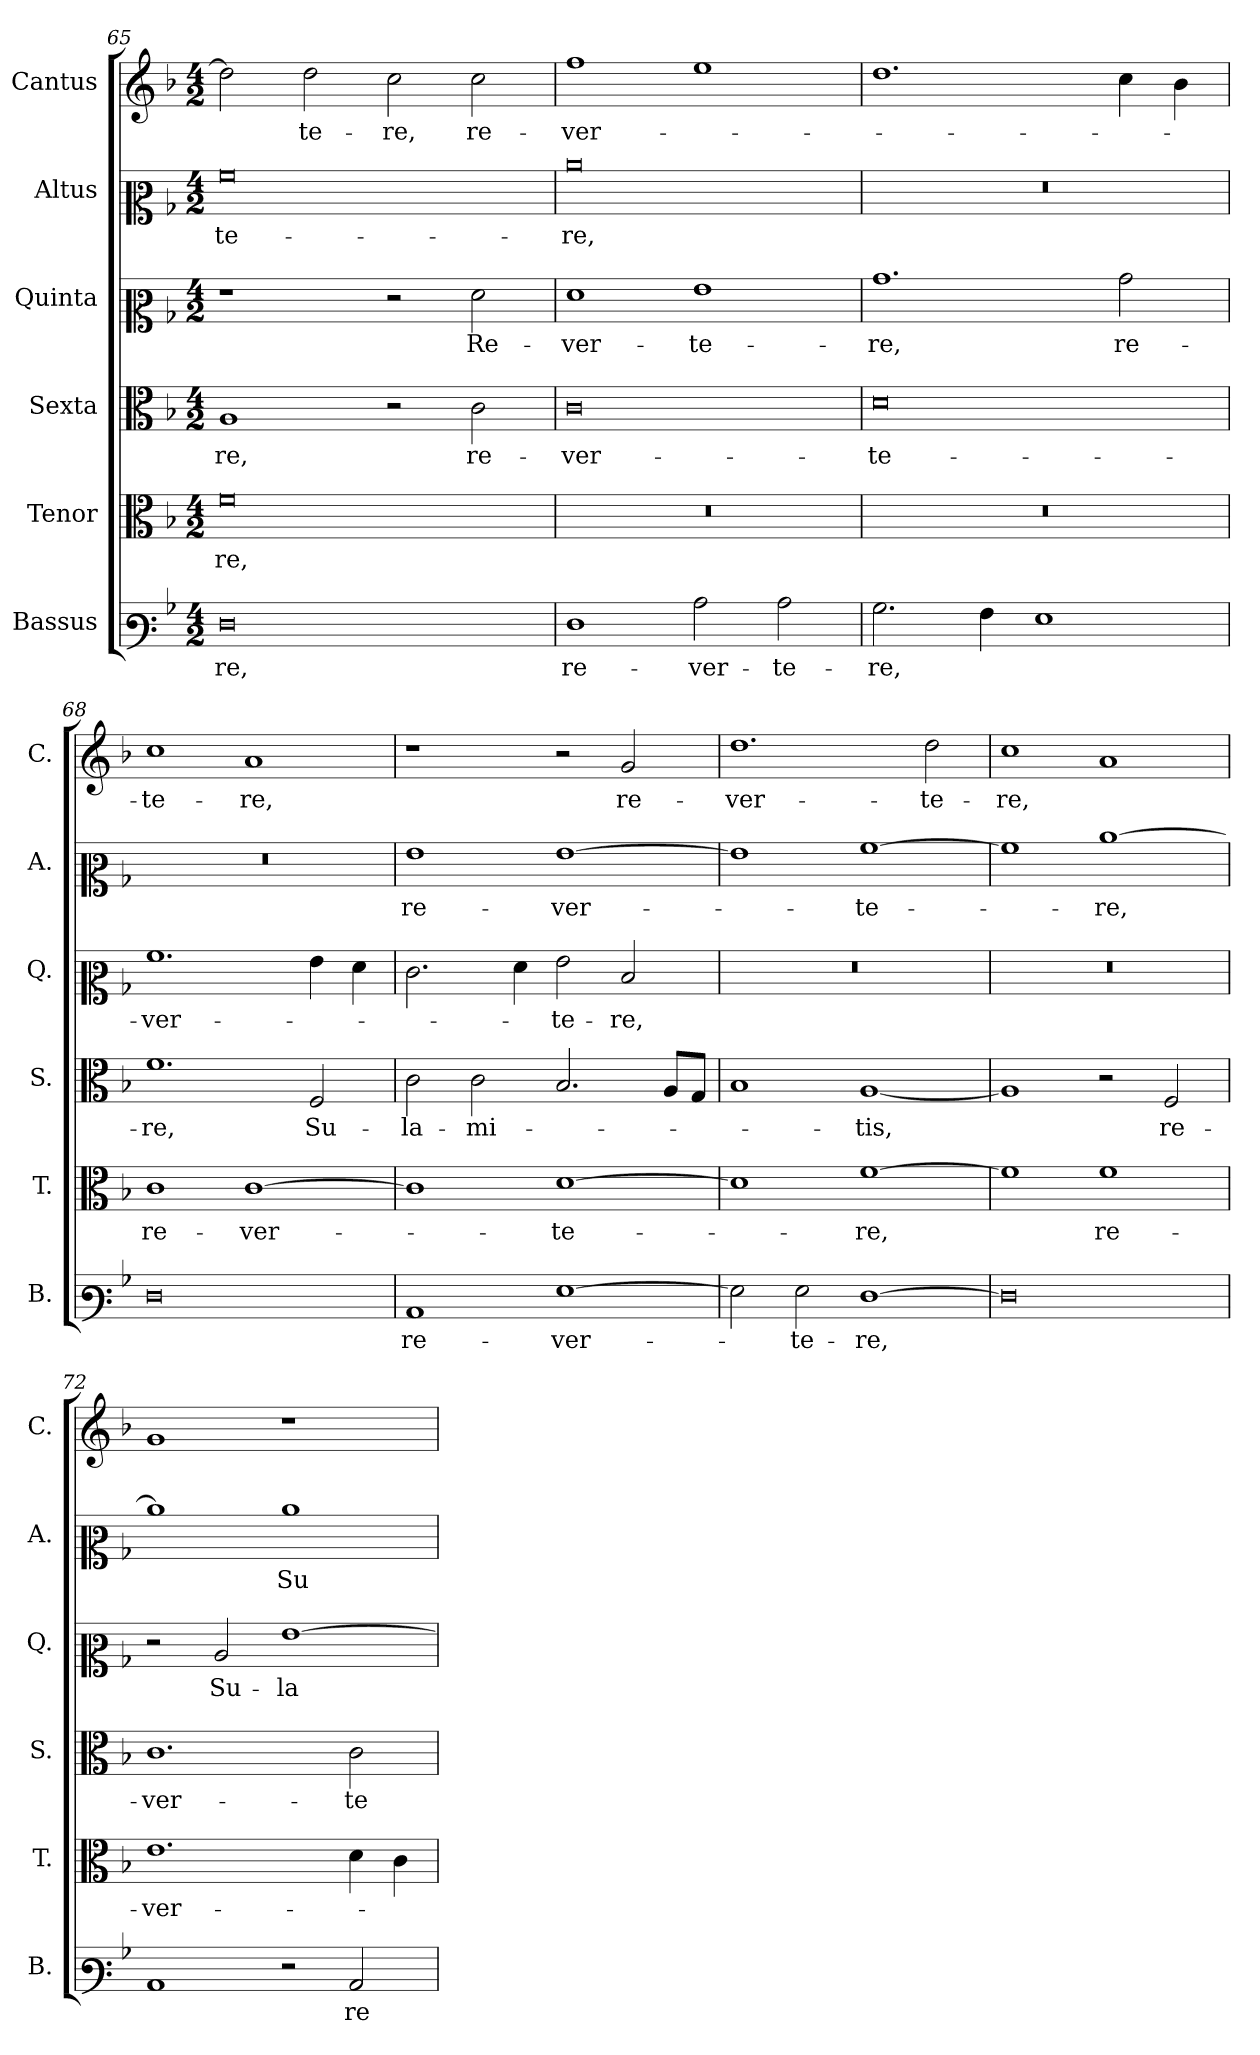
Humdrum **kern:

**kern	**text	**kern	**text	**kern	**text	**kern	**text	**kern	**text	**kern	**text
*part6	*part6	*part5	*part5	*part4	*part4	*part3	*part3	*part2	*part2	*part1	*part1
*staff6	*staff6	*staff5	*staff5	*staff4	*staff4	*staff3	*staff3	*staff2	*staff2	*staff1	*staff1
*I"Bassus	*	*I"Tenor	*	*I"Sexta	*	*I"Quinta	*	*I"Altus	*	*I"Cantus	*
*I'B.	*	*I'T.	*	*I'S.	*	*I'Q.	*	*I'A.	*	*I'C.	*
*clefF3	*	*clefC3	*	*clefC3	*	*clefC2	*	*clefC2	*	*clefG2	*
*k[b-]	*	*k[b-]	*	*k[b-]	*	*k[b-]	*	*k[b-]	*	*k[b-]	*
*M4/2	*	*M4/2	*	*M4/2	*	*M4/2	*	*M4/2	*	*M4/2	*
=65	=65	=65	=65	=65	=65	=65	=65	=65	=65	=65	=65
0F	-re,	0f	-re,	1A	-re,	1r	.	0a	-te-	2dd\]	.
.	.	.	.	.	.	.	.	.	.	2dd\	te-
.	.	.	.	2r	.	2r	.	.	.	2cc\	-re,
.	.	.	.	2c\	re-	2f\	Re-	.	.	2cc\	re-
=66	=66	=66	=66	=66	=66	=66	=66	=66	=66	=66	=66
1F	re-	0r	.	0c	-ver-	1f	-ver-	0cc	-re,	1ff	-ver-
2c\	-ver-	.	.	.	.	1g	-te-	.	.	1ee	.
2c\	-te-	.	.	.	.	.	.	.	.	.	.
=67	=67	=67	=67	=67	=67	=67	=67	=67	=67	=67	=67
2.B-\	-re,	0r	.	0d	-te-	1.b-	-re,	0r	.	1.dd	.
4A\	.	.	.	.	.	.	.	.	.	.	.
1G	.	.	.	.	.	.	.	.	.	.	.
.	.	.	.	.	.	2b-\	re-	.	.	4cc\	.
.	.	.	.	.	.	.	.	.	.	4b-\	.
!!LO:LB:g=z
=68	=68	=68	=68	=68	=68	=68	=68	=68	=68	=68	=68
0F	.	1c	re-	1.f	-re,	1.a	-ver-	0r	.	1cc	-te-
.	.	[1c	-ver-	.	.	.	.	.	.	1a	-re,
.	.	.	.	2F/	Su-	4g\	.	.	.	.	.
.	.	.	.	.	.	4f\	.	.	.	.	.
=69	=69	=69	=69	=69	=69	=69	=69	=69	=69	=69	=69
1C	re-	1c]	.	2c\	-la-	2.e\	.	1g	re-	1r	.
.	.	.	.	2c\	-mi-	.	.	.	.	.	.
.	.	.	.	.	.	4f\	.	.	.	.	.
[1G	-ver-	[1d	-te-	2.B-/	.	2g\	-te-	[1g	-ver-	2r	.
.	.	.	.	.	.	2d/	-re,	.	.	2g/	re-
.	.	.	.	8A/L	.	.	.	.	.	.	.
.	.	.	.	8G/J	.	.	.	.	.	.	.
=70	=70	=70	=70	=70	=70	=70	=70	=70	=70	=70	=70
2G\]	.	1d]	.	1B-	.	0r	.	1g]	.	1.dd	-ver-
2G\	-te-	.	.	.	.	.	.	.	.	.	.
[1F	-re,	[1f	-re,	[1A	-tis,	.	.	[1a	-te-	.	.
.	.	.	.	.	.	.	.	.	.	2dd\	-te-
=71	=71	=71	=71	=71	=71	=71	=71	=71	=71	=71	=71
0F]	.	1f]	.	1A]	.	0r	.	1a]	.	1cc	-re,
.	.	1f	re-	2r	.	.	.	[1cc	-re,	1a	.
.	.	.	.	2F/	re-	.	.	.	.	.	.
=72	=72	=72	=72	=72	=72	=72	=72	=72	=72	=72	=72
1C	.	1.e	-ver-	1.c	-ver-	2r	.	1cc]	.	1g	.
.	.	.	.	.	.	2c/	Su-	.	.	.	.
2r	.	.	.	.	.	[1g	-la-	1cc	Su-	1r	.
2C/	re-	4d\	.	2c\	-te-	.	.	.	.	.	.
.	.	4c\	.	.	.	.	.	.	.	.	.
=	=	=	=	=	=	=	=	=	=	=	=
*-	*-	*-	*-	*-	*-	*-	*-	*-	*-	*-	*-
